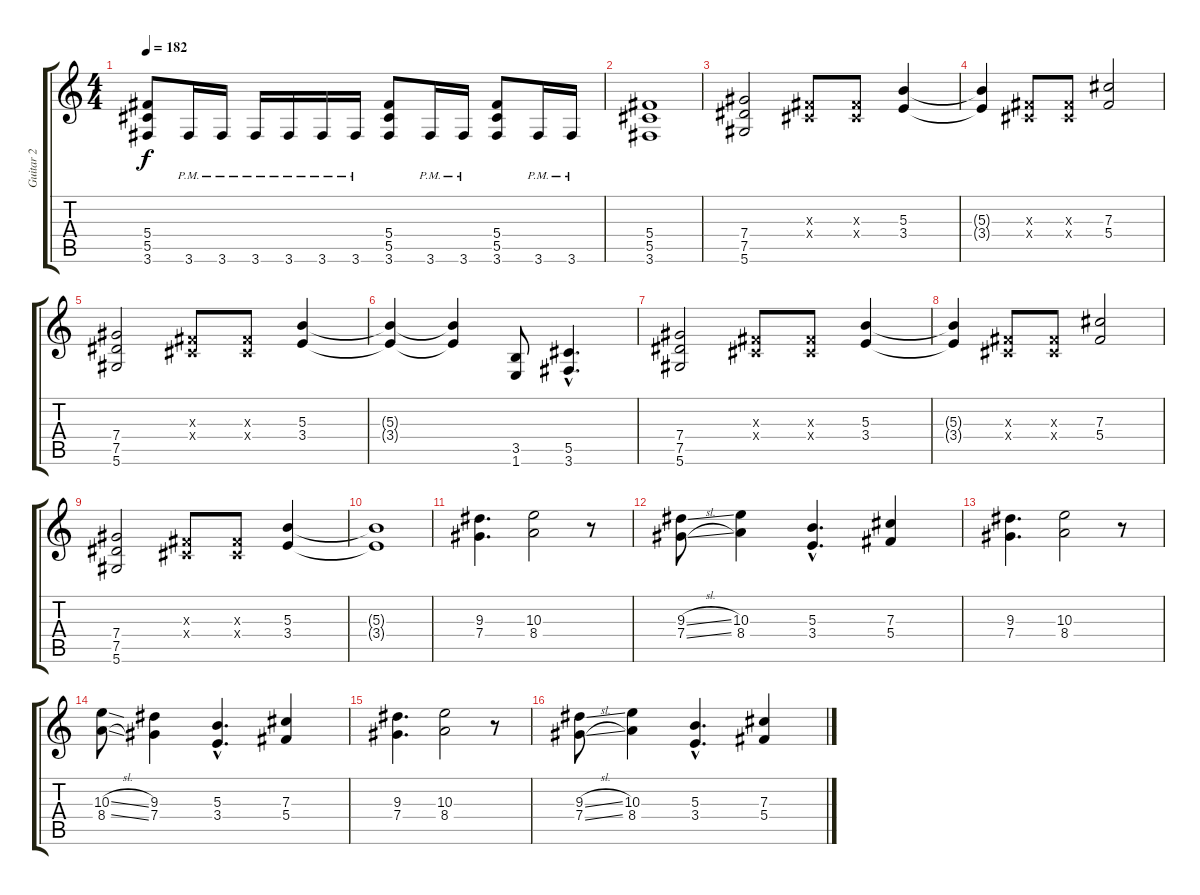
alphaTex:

\track ("Guitar 2" "Guitar 2") {instrument distortionguitar}
\staff {score tabs}
\tuning (Eb4 Bb3 Gb3 Db3 Ab2 Eb2) {hide}
\ts (4 4)
\tempo 182
\clef g2
\ks c
(5.4 5.5 3.6).8{dy f} 3.6{pm}.16 3.6{pm}.16 3.6{pm}.16 3.6{pm}.16 3.6{pm}.16 3.6{pm}.16 (5.4 5.5 3.6).8 3.6{pm}.16 3.6{pm}.16 (5.4 5.5 3.6).8 3.6{pm}.16 3.6{pm}.16 |
(5.4 5.5 3.6).1 |
(7.4 7.5 5.6).2 (0.3{x} 0.4{x}).8 (0.3{x} 0.4{x}).8 (5.3 3.4).4 |
(5.3{t} 3.4{t}).4 (0.3{x} 0.4{x}).8 (0.3{x} 0.4{x}).8 (7.3 5.4).2 |
(7.4 7.5 5.6).2 (0.3{x} 0.4{x}).8 (0.3{x} 0.4{x}).8 (5.3 3.4).4 |
(5.3{t} 3.4{t}).4 (5.3{t} 3.4{t}).4 (3.5 1.6).8 (5.5{hac} 3.6{hac}).4{d} |
(7.4 7.5 5.6).2 (0.3{x} 0.4{x}).8 (0.3{x} 0.4{x}).8 (5.3 3.4).4 |
(5.3{t} 3.4{t}).4 (0.3{x} 0.4{x}).8 (0.3{x} 0.4{x}).8 (7.3 5.4).2 |
(7.4 7.5 5.6).2 (0.3{x} 0.4{x}).8 (0.3{x} 0.4{x}).8 (5.3 3.4).4 |
(5.3{t} 3.4{t}).1 |
(9.3 7.4).4{d} (10.3 8.4).2 r.8 |
(9.3{sl} 7.4{sl}).8 (10.3 8.4).4 (5.3{hac} 3.4{hac}).4{d} (7.3 5.4).4 |
(9.3 7.4).4{d} (10.3 8.4).2 r.8 |
(10.3{sl} 8.4{sl}).8 (9.3 7.4).4 (5.3{hac} 3.4{hac}).4{d} (7.3 5.4).4 |
(9.3 7.4).4{d} (10.3 8.4).2 r.8 |
(9.3{sl} 7.4{sl}).8 (10.3 8.4).4 (5.3{hac} 3.4{hac}).4{d} (7.3 5.4).4
